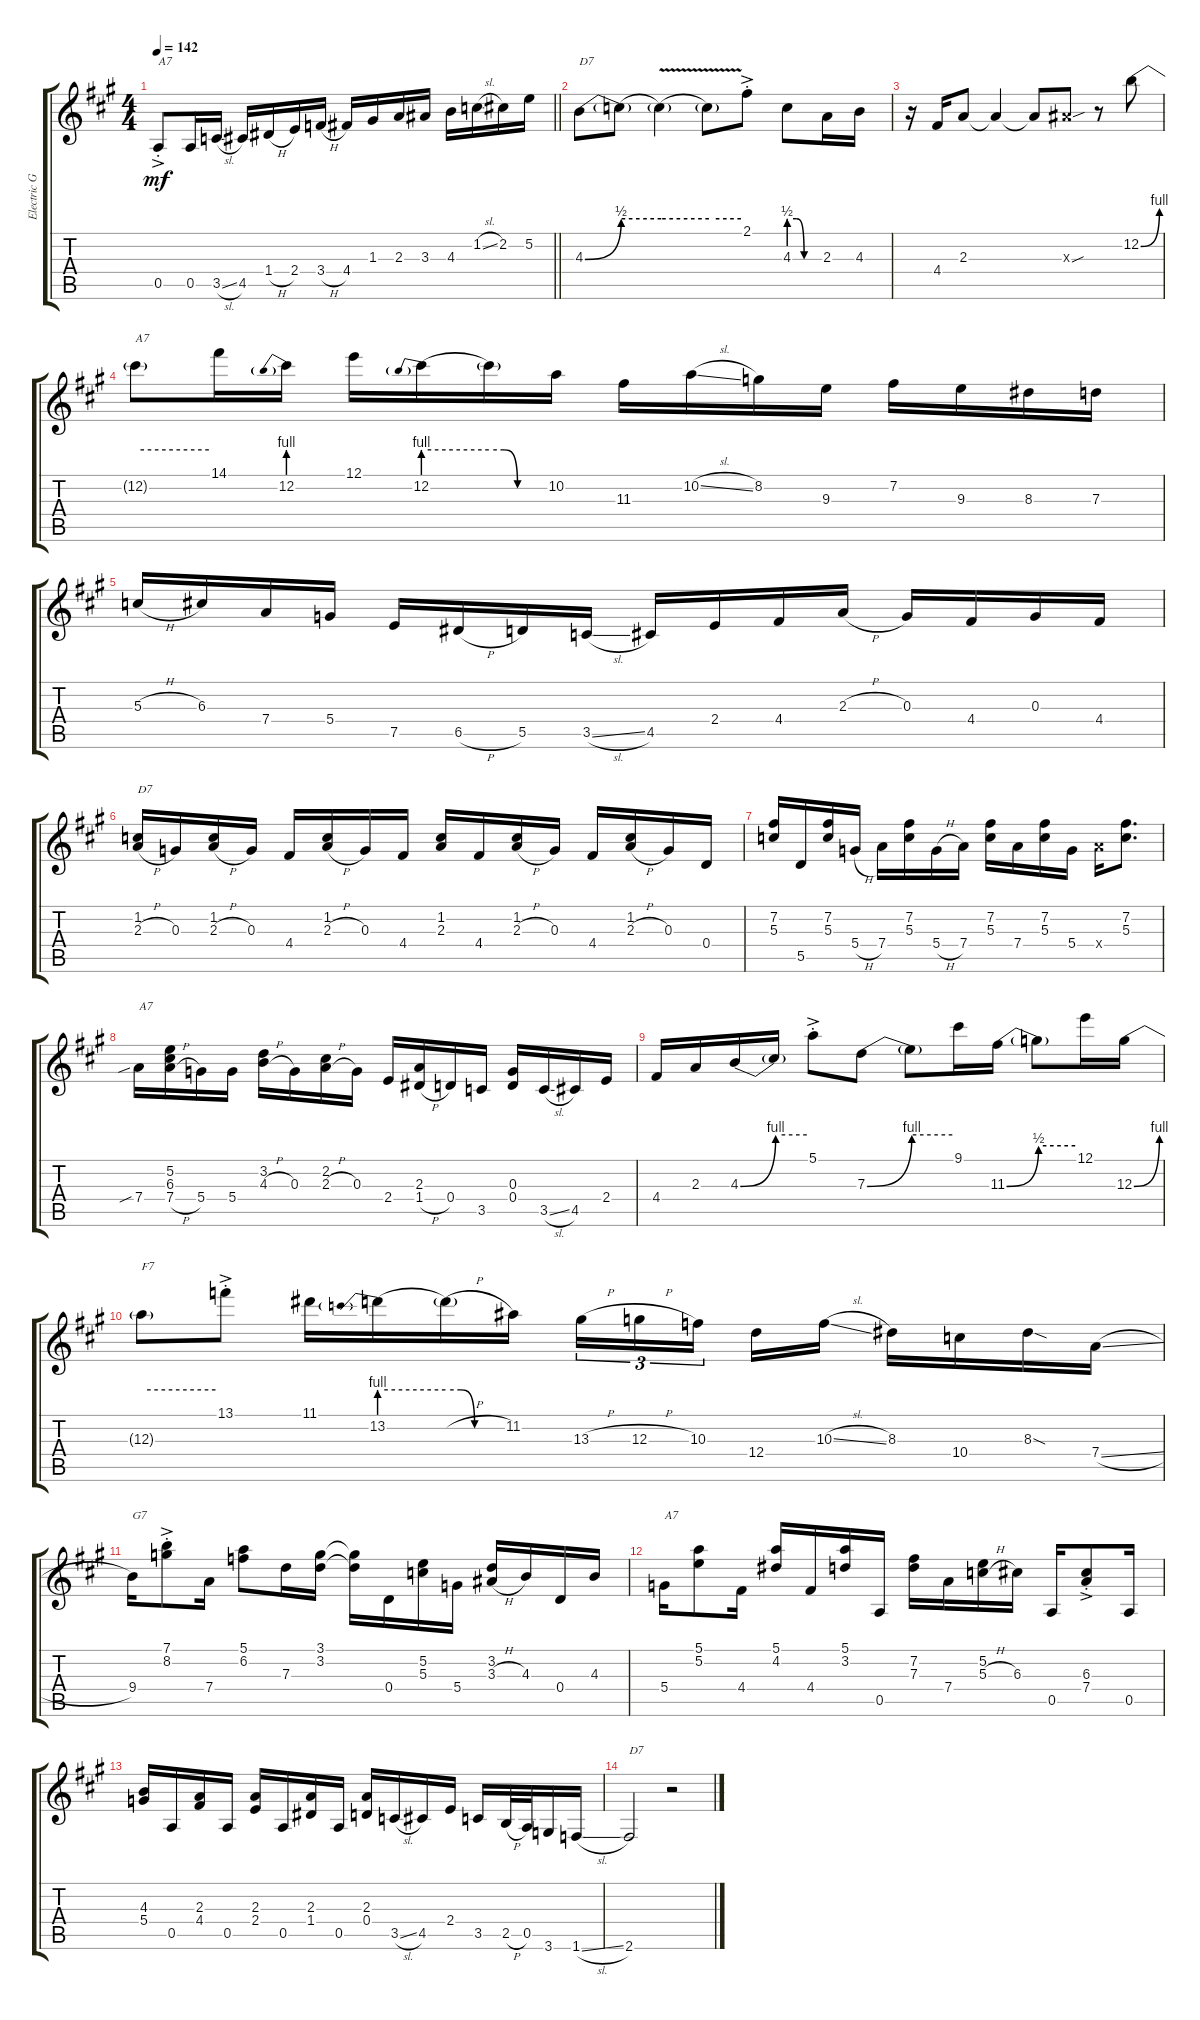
\track ("Electric Guitar" "Electric G") {instrument electricguitarclean}
\staff {score tabs}
\tuning (E4 B3 G3 D3 A2 E2) {hide}
\ts (4 4)
\tempo 142
\clef g2
\barLineRight lightlight
\ks a
0.5{ac st}.8{txt "A7" dy mf instrument electricguitarclean} 0.5.16 3.5{sl}.16 4.5.16 1.4{h}.16 2.4.16 3.4{h}.16 4.4.16 1.3.16 2.3.16 3.3.16 4.3.16 1.2{sl}.16 2.2.16 5.2.16 |
4.3{be (bend 0 0 60 2)}.8{txt "D7"} 4.3{be (hold 0 2 60 2) t}.8 4.3{be (hold 0 2 60 2) v t}.4 4.3{be (hold 0 2 60 2) v t}.8 2.1{ac st}.8 4.3{be (custom 0 2 15 2 30 0 60 0)}.8 2.3.16 4.3.16 |
r.16 4.4.16 2.3.8 2.3{t}.4 2.3{t}.8 3.3{sou x}.8 r.8 12.2{be (bend 0 0 60 4)}.8 |
12.2{be (hold 0 4 60 4) t}.8{txt "A7"} 14.1.16 12.2{be (prebend 0 4 60 4)}.16 12.1.16 12.2{be (prebend 0 4 60 4)}.16 12.2{be (custom 0 4 15 4 30 0 60 0) t}.16 10.2.16 11.3.16 10.2{sl}.16 8.2.16 9.3.16 7.2.16 9.3.16 8.3.16 7.3.16 |
5.3{h}.16 6.3.16 7.4.16 5.4.16 7.5.16 6.5{h}.16 5.5.16 3.5{sl}.16 4.5.16 2.4.16 4.4.16 2.3{h}.16 0.3.16 4.4.16 0.3.16 4.4.16 |
(1.2 2.3{h}).16{txt "D7"} 0.3.16 (1.2 2.3{h}).16 0.3.16 4.4.16 (1.2 2.3{h}).16 0.3.16 4.4.16 (1.2 2.3).16 4.4.16 (1.2 2.3{h}).16 0.3.16 4.4.16 (1.2 2.3{h}).16 0.3.16 0.4.16 |
(7.2 5.3).16 5.5.16 (7.2 5.3).16 5.4{h}.16 7.4.16 (7.2 5.3).16 5.4{h}.16 7.4.16 (7.2 5.3).16 7.4.16 (7.2 5.3).16 5.4.16 7.4{x}.16 (7.2 5.3).8{d} |
7.4{sib}.16{txt "A7"} (5.2 6.3 7.4{h}).16 5.4.16 5.4.16 (3.2 4.3{h}).16 0.3.16 (2.2 2.3{h}).16 0.3.16 2.4.16 (2.3 1.4{h}).16 0.4.16 3.5.16 (0.3 0.4).16 3.5{sl}.16 4.5.16 2.4.16 |
4.4.16 2.3.16 4.3{be (bend 0 0 60 4)}.16 4.3{be (hold 0 4 60 4) t}.16 5.1{ac st}.8 7.3{be (bend 0 0 60 4)}.8 7.3{be (hold 0 4 60 4) t}.8 9.1.16 11.3{be (bend 0 0 60 2)}.16 11.3{be (hold 0 2 60 2) t}.8 12.1.16 12.3{be (bend 0 0 60 4)}.16 |
12.3{be (hold 0 4 60 4) t}.8{txt "F7"} 13.1{ac st}.8 11.1.16 13.2{be (prebend 0 4 60 4)}.16 13.2{be (custom 0 4 15 4 30 0 60 0) h t}.16 11.2.16 13.3{h}.16{tu (3 2)} 12.3{h}.16{tu (3 2)} 10.3.16{tu (3 2)} 12.4.16 10.3{sl}.16 8.3.16 10.4.16 8.3{sod}.16 7.4{sl}.16 |
9.4.16{txt "G7"} (7.1{ac st} 8.2{ac st}).8 7.4.16 (5.1 6.2).8 7.3.16 (3.1 3.2).16 (3.1{t} 3.2{t}).16 0.4.16 (5.2 5.3).16 5.4.16 (3.2 3.3{h}).16 4.3.16 0.4.16 4.3.16 |
5.4.16{txt "A7"} (5.1 5.2).8 4.4.16 (5.1 4.2).16 4.4.16 (5.1 3.2).16 0.5.16 (7.2 7.3).16 7.4.16 (5.2 5.3{h}).16 6.3.16 0.5.16 (6.3{ac st} 7.4).8 0.5.16 |
(4.3 5.4).16 0.5.16 (2.3 4.4).16 0.5.16 (2.3 2.4).16 0.5.16 (2.3 1.4).16 0.5.16 (2.3 0.4).16 3.5{sl}.16 4.5.16 2.4.16 3.5.16 2.5{h}.32 0.5.32 3.6.16 1.6{sl}.16 |
2.6.2{txt "D7"} r.2
